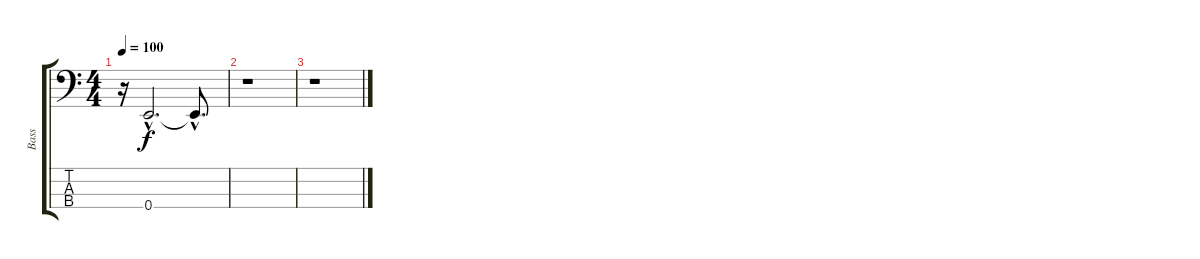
\track ("Bass" "Bass") {instrument electricbasspick}
\staff {score tabs}
\tuning (G2 D2 A1 E1) {hide}
\ts (4 4)
\tempo 100
\clef f4
\ks c
r.16{dy f} 0.4{hac}.2{d} 0.4{hac t}.8{d} |
r.1 |
r.1
